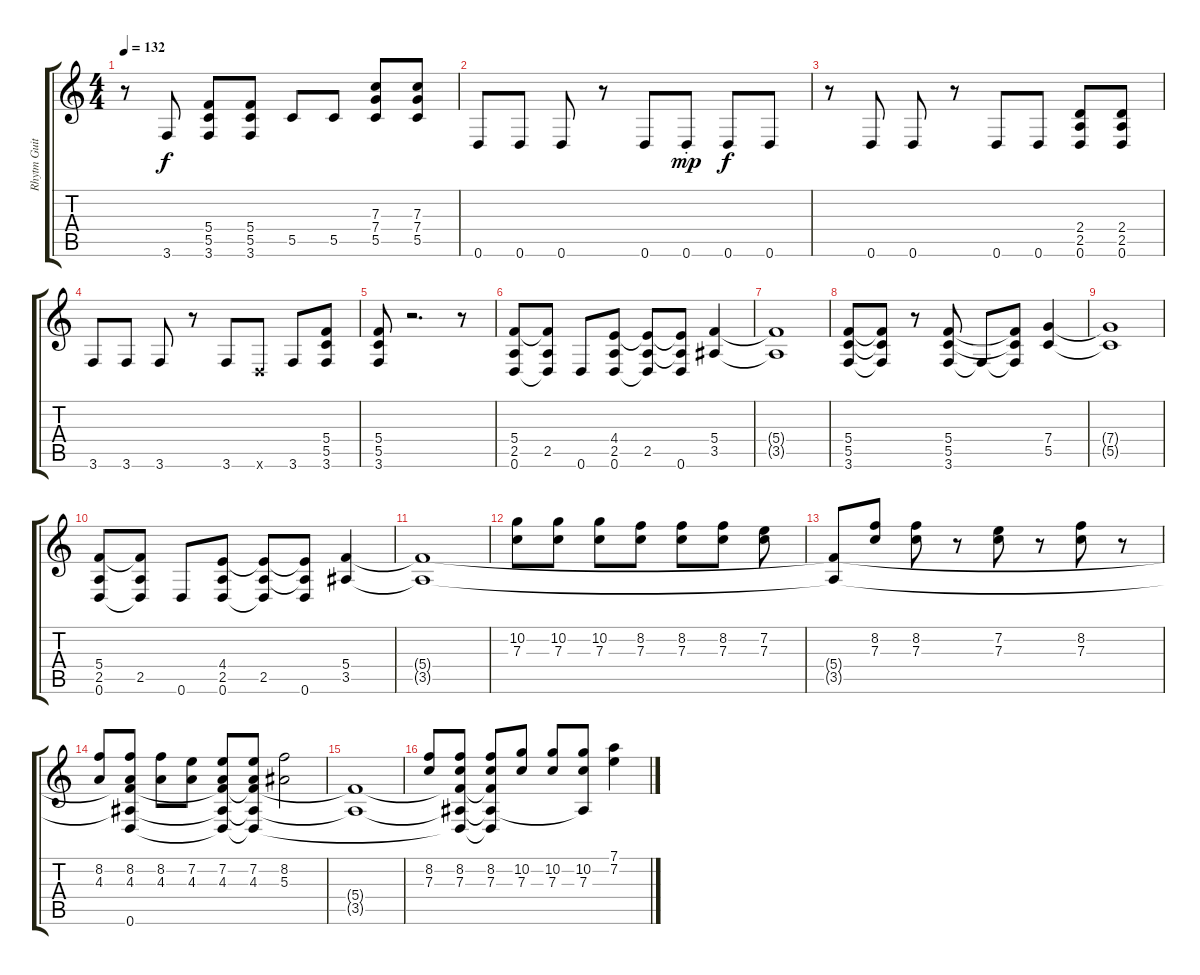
\track ("Rhytm Guitar" "Rhytm Guit") {instrument distortionguitar}
\staff {score tabs}
\tuning (D4 A3 F3 C3 G2 D2) {hide}
\ts (4 4)
\tempo 132
\clef g2
\ks c
r.8{dy f} 3.6.8 (5.4 5.5 3.6).8 (5.4 5.5 3.6).8 5.5.8 5.5.8 (7.3 7.4 5.5).8 (7.3 7.4 5.5).8 |
0.6.8 0.6.8 0.6.8 r.8 0.6.8 0.6{st}.8{dy mp} 0.6.8{dy f} 0.6.8 |
r.8 0.6.8 0.6.8 r.8 0.6.8 0.6.8 (2.4 2.5 0.6).8 (2.4 2.5 0.6).8 |
3.6.8 3.6.8 3.6.8 r.8 3.6.8 0.6{x}.8 3.6.8 (5.4 5.5 3.6).8 |
(5.4 5.5 3.6).8 r.2{d} r.8 |
(5.4 2.5 0.6).8 (5.4{t} 2.5 0.6{t}).8 0.6.8 (4.4 2.5 0.6).8 (4.4{t} 2.5 0.6{t}).8 (4.4{t} 2.5{t} 0.6).8 (5.4 3.5).4 |
(5.4{t} 3.5{t}).1 |
(5.4 5.5 3.6).8 (5.4{t} 5.5{t} 3.6{t}).8 r.8 (5.4 5.5 3.6).8 3.6{t}.8 (5.4{t} 5.5{t} 3.6{t}).8 (7.4 5.5).4 |
(7.4{t} 5.5{t}).1 |
(5.4 2.5 0.6).8 (5.4{t} 2.5 0.6{t}).8 0.6.8 (4.4 2.5 0.6).8 (4.4{t} 2.5 0.6{t}).8 (4.4{t} 2.5{t} 0.6).8 (5.4 3.5).4 |
(5.4{t} 3.5{t}).1 |
(10.2 7.3).8 (10.2 7.3).8 (10.2 7.3).8 (8.2 7.3).8 (8.2 7.3).8 (8.2 7.3).8 (7.2 7.3).8 |
(5.4{t} 3.5{t}).8 (8.2 7.3).8 (8.2 7.3).8 r.8 (7.2 7.3).8 r.8 (8.2 7.3).8 r.8 |
(8.2 4.3).8 (8.2 4.3 5.4{t} 3.5{t} 0.6).8 (8.2 4.3).8 (7.2 4.3).8 (7.2 4.3 5.4{t} 3.5{t} 0.6{t}).8 (7.2 4.3 5.4{t} 3.5{t} 0.6{t}).8 (8.2 5.3).2 |
(5.4{t} 3.5{t}).1 |
(8.2 7.3).8 (8.2 7.3 5.4{t} 3.5{t} 0.6{t}).8 (8.2 7.3 5.4{t} 3.5{t} 0.6{t}).8 (10.2 7.3).8 (10.2 7.3).8 (10.2 7.3 3.5{t}).8 (7.1 7.2).4
